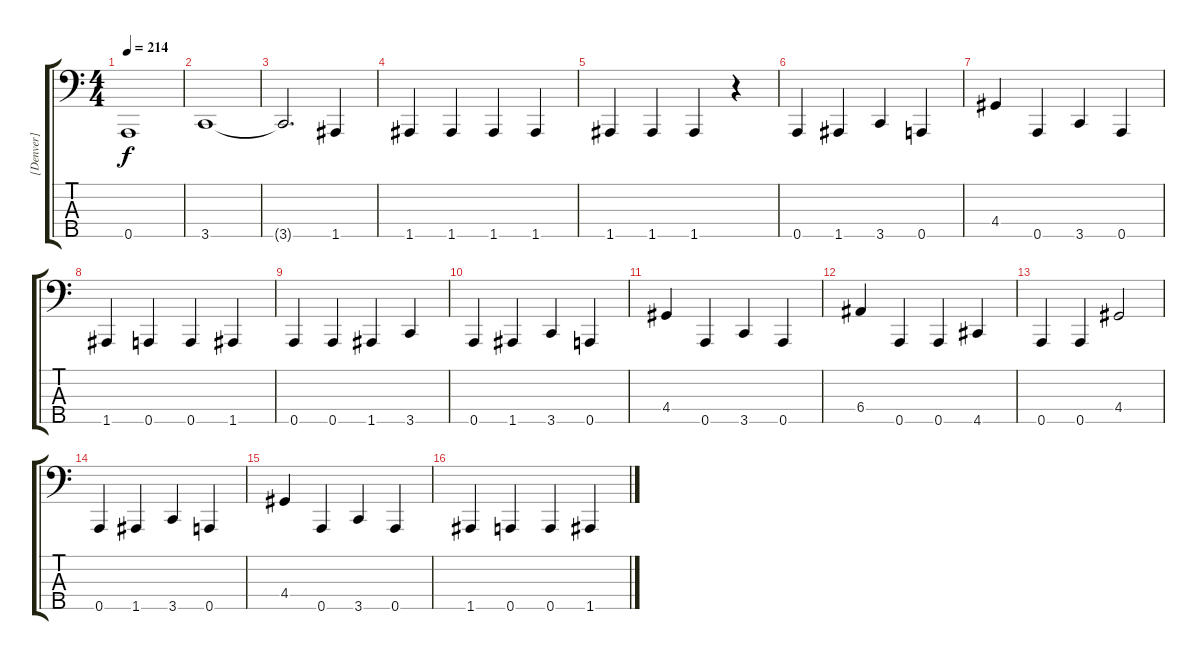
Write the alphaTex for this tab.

\track ("[Denver]" "[Denver]") {instrument electricbassfinger}
\staff {score tabs}
\tuning (G2 D2 A1 E1 A0) {hide}
\ts (4 4)
\tempo 214
\clef f4
\ks c
0.5{t}.1{dy f} |
3.5.1 |
3.5{t}.2{d} 1.5.4 |
1.5.4 1.5.4 1.5.4 1.5.4 |
1.5.4 1.5.4 1.5.4 r.4 |
0.5.4 1.5.4 3.5.4 0.5.4 |
4.4.4 0.5.4 3.5.4 0.5.4 |
1.5.4 0.5.4 0.5.4 1.5.4 |
0.5.4 0.5.4 1.5.4 3.5.4 |
0.5.4 1.5.4 3.5.4 0.5.4 |
4.4.4 0.5.4 3.5.4 0.5.4 |
6.4.4 0.5.4 0.5.4 4.5.4 |
0.5.4 0.5.4 4.4.2 |
0.5.4 1.5.4 3.5.4 0.5.4 |
4.4.4 0.5.4 3.5.4 0.5.4 |
1.5.4 0.5.4 0.5.4 1.5.4
